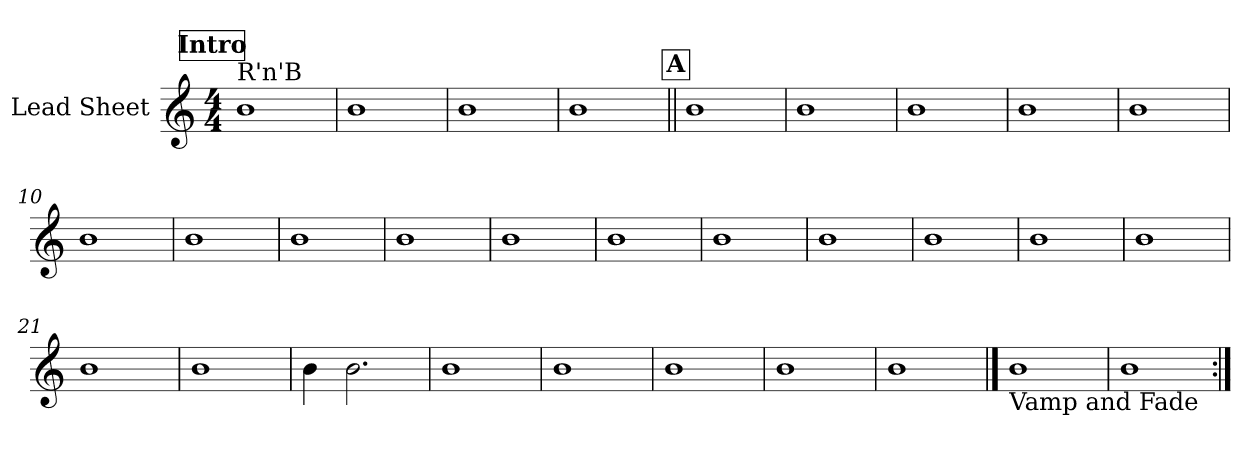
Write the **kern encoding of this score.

**kern
*part1
*staff1
*I"Lead Sheet
*clefG2
*k[]
*M4/4
*MM113
!!LO:REH:place=s1:a:fs=14:t=Intro
=1
!LO:TX:a:t=R'n'B
1b
=2
1b
=3
1b
=4
1b
!!LO:LB:g=z
!!LO:REH:place=s1:a:fs=14:t=A
=5||
1b
=6
1b
=7
1b
=8
1b
!!LO:LB:g=z
=9
1b
=10
1b
=11
1b
=12
1b
!!LO:LB:g=z
=13
1b
=14
1b
=15
1b
=16
1b
!!LO:LB:g=z
=17
1b
=18
1b
=19
1b
=20
1b
!!LO:LB:g=z
=21
1b
=22
1b
=23
4b\
2.b\
=24
1b
!!LO:LB:g=z
=25
1b
=26
1b
=27
1b
=28
1b
!!LO:LB:g=z
==29
!LO:TX:b:t=Vamp and Fade
1b
=30
1b
=:|!
*-
